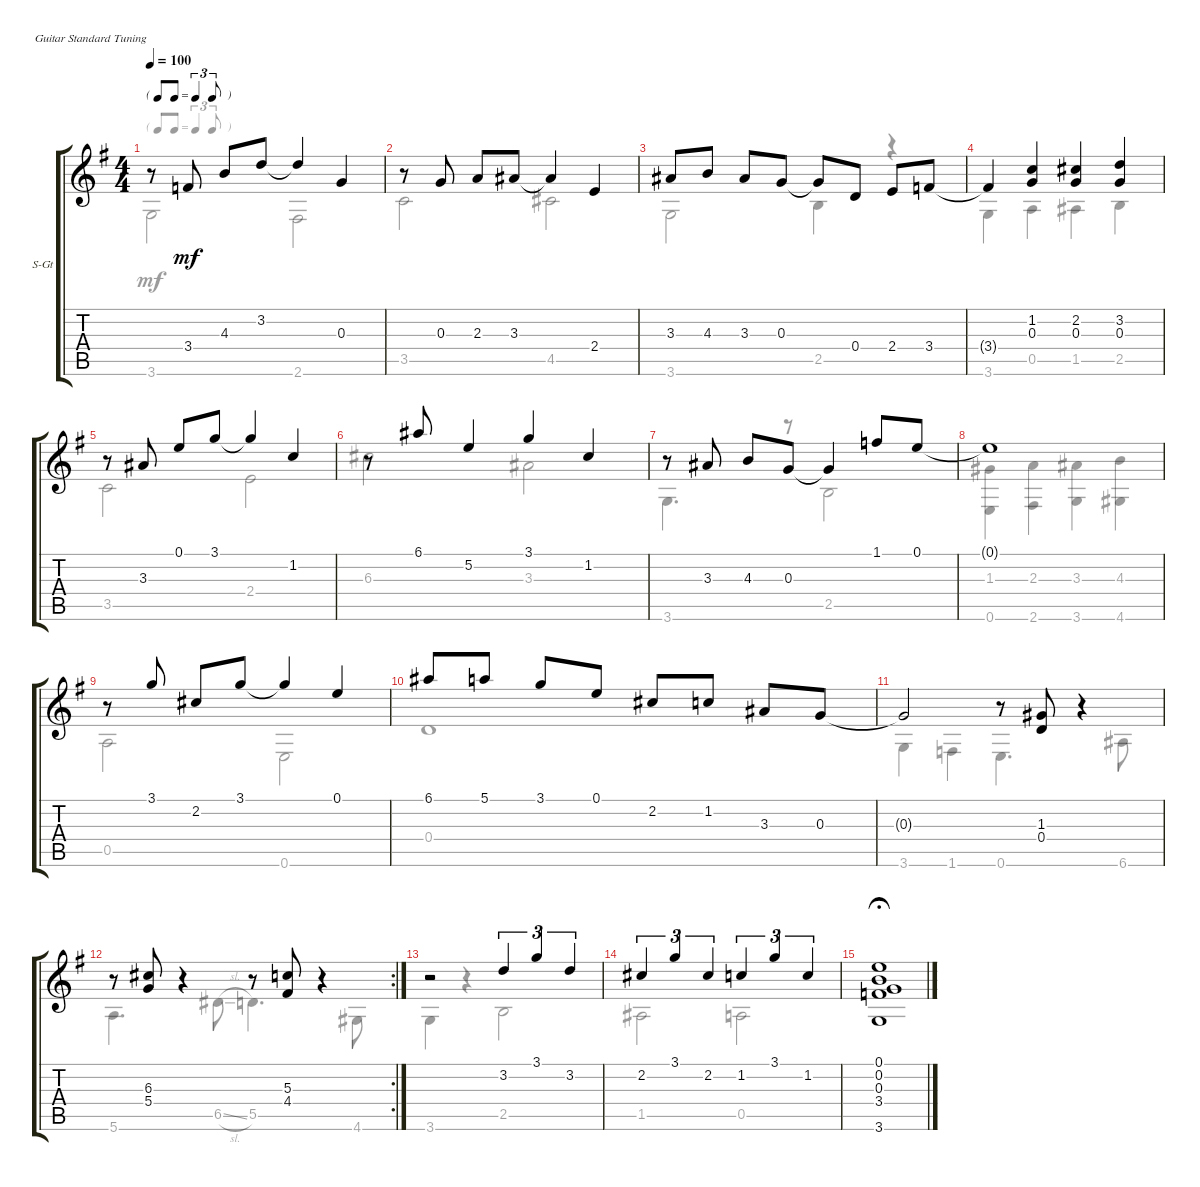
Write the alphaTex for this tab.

\defaultSystemsLayout 4
\bracketExtendMode groupsimilarinstruments
\firstSystemTrackNameOrientation horizontal
\otherSystemsTrackNameOrientation horizontal
\track ("Steel Guitar" "S-Gt") {instrument acousticguitarsteel}
\staff {score tabs}
\tuning (E4 B3 G3 D3 A2 E2)
\voice
\ts (4 4)
\tf triplet8th
\tempo 100
\clef g2
\scale
0.403727
\ks g
r.8{dy mf instrument acousticguitarsteel} 3.4.8 4.3.8 3.2.8 3.2{t}.4 0.3.4 |
\scale
0.310559 r.8 0.3.8 2.3.8 3.3.8 3.3{t}.4 2.4.4 |
\scale
0.285714 3.3.8 4.3.8 3.3.8 0.3.8 0.3{t}.8 0.4.8 2.4.8 3.4.8 |
3.4{t}.4 (0.3 1.2).4 (2.2 0.3).4 (3.2 0.3).4 |
r.8 3.3.8 0.1.8 3.1.8 3.1{t}.4 1.2.4 |
r.8 6.1.8 5.2.4 3.1.4 1.2.4 |
r.8 3.3.8 4.3.8 0.3.8 0.3{t}.4 1.1.8 0.1.8 |
0.1{t}.1 |
r.8 3.1.8 2.2.8 3.1.8 3.1{t}.4 0.1.4 |
6.1.8 5.1.8 3.1.8 0.1.8 2.2.8 1.2.8 3.3.8 0.3.8 |
0.3{t}.2 r.8 (0.4 1.3).8 r.4 |
\rc 2
r.8 (6.3 5.4).8 r.4 r.8 (5.3 4.4).8 r.4 |
r.2 3.2.4{tu (3 2)} 3.1.4{tu (3 2)} 3.2.4{tu (3 2)} |
2.2.4{tu (3 2)} 3.1.4{tu (3 2)} 2.2.4{tu (3 2)} 1.2.4{tu (3 2)} 3.1.4{tu (3 2)} 1.2.4{tu (3 2)} |
(0.1 0.2 0.3 3.4 3.6).1{fermata (medium 0.5)}
\voice
\clef g2
\ottava regular
\simile none
\scale
0.403727
\ks g
3.6.2{dy mf} 2.6.2 |
\scale
0.310559 3.5.2 4.5.2 |
\scale
0.285714 3.6.2 2.5.4 r.4 |
3.6.4 0.5.4 1.5.4 2.5.4 |
3.5.2 2.4.2 |
6.3.2 3.3.2 |
3.6.4{d} r.8 2.5.2 |
(0.6 1.3).4 (2.6 2.3).4 (3.6 3.3).4 (4.6 4.3).4 |
0.5.2 0.6.2 |
0.4.1 |
3.6.4 1.6.4 0.6.4{d} 6.6.8 |
5.6.4{d} 6.5{sl}.8 5.5.4{d} 4.6.8 |
3.6.4 r.4 2.5.2 |
1.5.2 0.5.2 |
